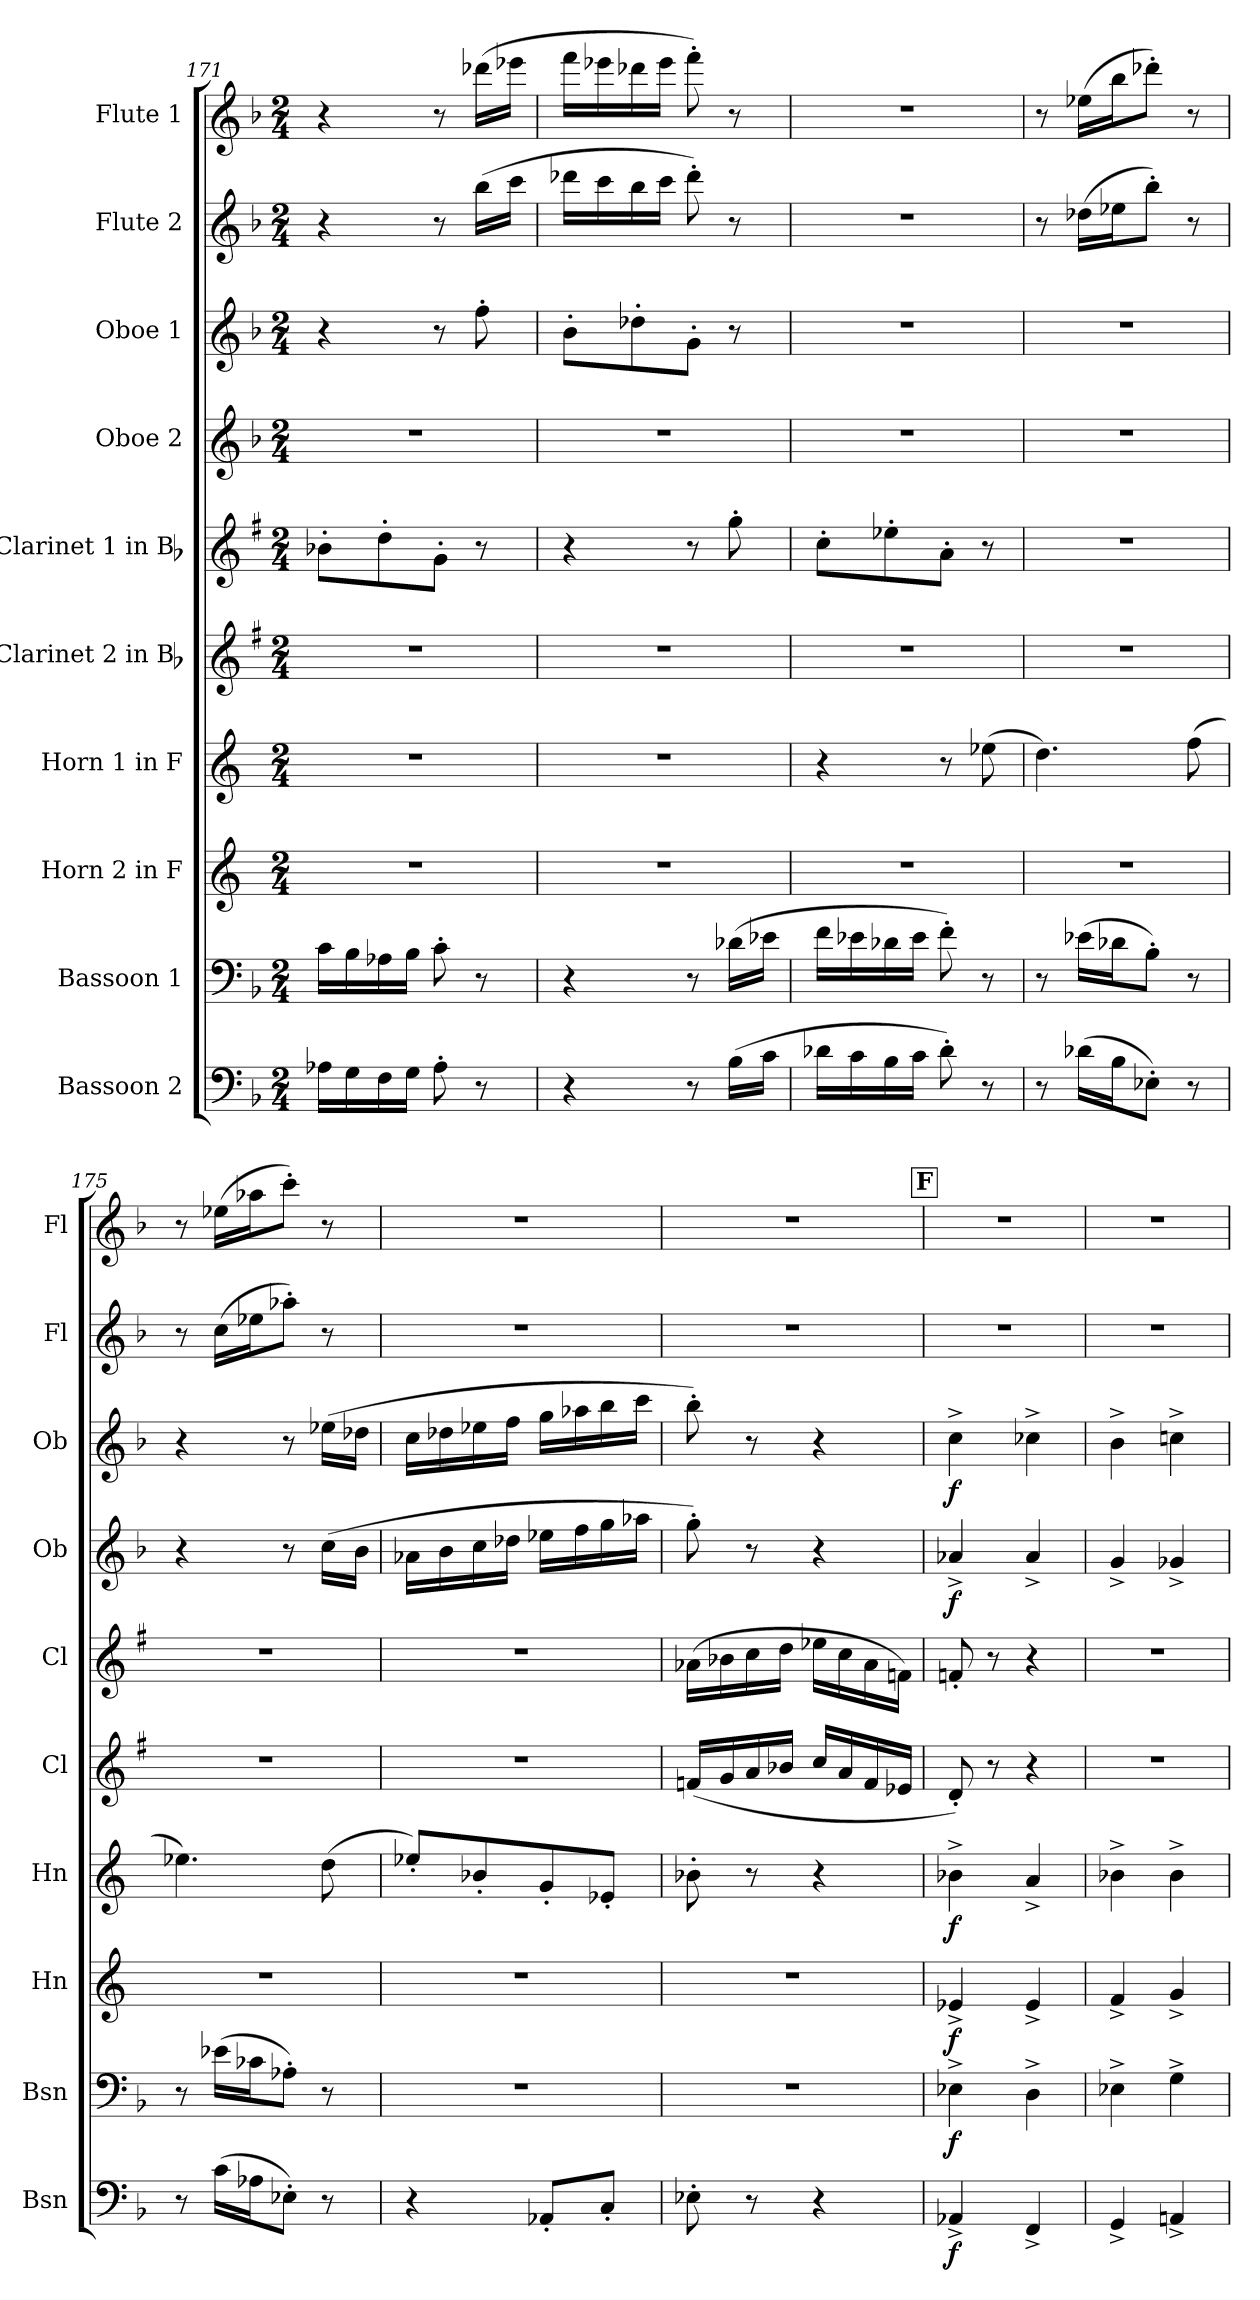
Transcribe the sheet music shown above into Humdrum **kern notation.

**kern	**dynam	**kern	**dynam	**kern	**dynam	**kern	**dynam	**kern	**kern	**kern	**dynam	**kern	**dynam	**kern	**kern
*part10	*part10	*part9	*part9	*part8	*part8	*part7	*part7	*part6	*part5	*part4	*part4	*part3	*part3	*part2	*part1
*staff10	*staff10	*staff9	*staff9	*staff8	*staff8	*staff7	*staff7	*staff6	*staff5	*staff4	*staff4	*staff3	*staff3	*staff2	*staff1
*I"Bassoon 2	*	*I"Bassoon 1	*	*I"Horn 2 in F	*	*I"Horn 1 in F	*	*I"Clarinet 2 in Bb	*I"Clarinet 1 in Bb	*I"Oboe 2	*	*I"Oboe 1	*	*I"Flute 2	*I"Flute 1
*I'Bsn	*	*I'Bsn	*	*I'Hn	*	*I'Hn	*	*I'Cl	*I'Cl	*I'Ob	*	*I'Ob	*	*I'Fl	*I'Fl
*clefF4	*	*clefF4	*	*clefG2	*	*clefG2	*	*clefG2	*clefG2	*clefG2	*	*clefG2	*	*clefG2	*clefG2
*	*	*	*	*ITrd4c7	*	*ITrd4c7	*	*ITrd1c2	*ITrd1c2	*	*	*	*	*	*
*k[b-]	*	*k[b-]	*	*k[b-]	*	*k[b-]	*	*k[b-]	*k[b-]	*k[b-]	*	*k[b-]	*	*k[b-]	*k[b-]
*M2/4	*	*M2/4	*	*M2/4	*	*M2/4	*	*M2/4	*M2/4	*M2/4	*	*M2/4	*	*M2/4	*M2/4
=171	=171	=171	=171	=171	=171	=171	=171	=171	=171	=171	=171	=171	=171	=171	=171
16A-X\LL	.	16c\LL	.	2r	.	2r	.	2r	8a-X'\L	2r	.	4r	.	4r	4r
16G\	.	16B-\	.	.	.	.	.	.	.	.	.	.	.	.	.
16F\	.	16A-X\	.	.	.	.	.	.	8cc'\	.	.	.	.	.	.
16G\JJ	.	16B-\JJ	.	.	.	.	.	.	.	.	.	.	.	.	.
8A-'\	.	8c'\	.	.	.	.	.	.	8f'\J	.	.	8r	.	8r	8r
8r	.	8r	.	.	.	.	.	.	8r	.	.	8ff'\	.	(16bb-\LL	(16ddd-X\LL
.	.	.	.	.	.	.	.	.	.	.	.	.	.	16ccc\JJ	16eee-X\JJ
=172	=172	=172	=172	=172	=172	=172	=172	=172	=172	=172	=172	=172	=172	=172	=172
4r	.	4r	.	2r	.	2r	.	2r	4r	2r	.	8b-'\L	.	16ddd-X\LL	16fff\LL
.	.	.	.	.	.	.	.	.	.	.	.	.	.	16ccc\	16eee-X\
.	.	.	.	.	.	.	.	.	.	.	.	8dd-X'\	.	16bb-\	16ddd-X\
.	.	.	.	.	.	.	.	.	.	.	.	.	.	16ccc\JJ	16eee-\JJ
8r	.	8r	.	.	.	.	.	.	8r	.	.	8g'\J	.	8ddd-'\)	8fff'\)
(16B-\LL	.	(16d-X\LL	.	.	.	.	.	.	8ff'\	.	.	8r	.	8r	8r
16c\JJ	.	16e-X\JJ	.	.	.	.	.	.	.	.	.	.	.	.	.
=173	=173	=173	=173	=173	=173	=173	=173	=173	=173	=173	=173	=173	=173	=173	=173
16d-X\LL	.	16f\LL	.	2r	.	4r	.	2r	8b-'\L	2r	.	2r	.	2r	2r
16c\	.	16e-X\	.	.	.	.	.	.	.	.	.	.	.	.	.
16B-\	.	16d-X\	.	.	.	.	.	.	8dd-X'\	.	.	.	.	.	.
16c\JJ	.	16e-\JJ	.	.	.	.	.	.	.	.	.	.	.	.	.
8d-'\)	.	8f'\)	.	.	.	8r	.	.	8g'\J	.	.	.	.	.	.
8r	.	8r	.	.	.	(8a-X\	.	.	8r	.	.	.	.	.	.
=174	=174	=174	=174	=174	=174	=174	=174	=174	=174	=174	=174	=174	=174	=174	=174
8r	.	8r	.	2r	.	4.g\)	.	2r	2r	2r	.	2r	.	8r	8r
(16d-X\LL	.	(16e-X\LL	.	.	.	.	.	.	.	.	.	.	.	(16dd-X\LL	(16ee-X\LL
16B-\J	.	16d-X\J	.	.	.	.	.	.	.	.	.	.	.	16ee-X\J	16bb-\J
8E-X'\J)	.	8B-'\J)	.	.	.	.	.	.	.	.	.	.	.	8bb-'\J)	8ddd-X'\J)
8r	.	8r	.	.	.	(8b-\	.	.	.	.	.	.	.	8r	8r
=175	=175	=175	=175	=175	=175	=175	=175	=175	=175	=175	=175	=175	=175	=175	=175
8r	.	8r	.	2r	.	4.a-X\)	.	2r	2r	4r	.	4r	.	8r	8r
(16c\LL	.	(16e-X\LL	.	.	.	.	.	.	.	.	.	.	.	(16cc\LL	(16ee-X\LL
16A-X\J	.	16c-X\J	.	.	.	.	.	.	.	.	.	.	.	16ee-X\J	16aa-X\J
8E-X'\J)	.	8A-X'\J)	.	.	.	.	.	.	.	8r	.	8r	.	8aa-X'\J)	8ccc'\J)
8r	.	8r	.	.	.	(8g\	.	.	.	(16cc\LL	.	(16ee-X\LL	.	8r	8r
.	.	.	.	.	.	.	.	.	.	16b-\JJ	.	16dd-X\JJ	.	.	.
!!LO:PB:g=z
=176	=176	=176	=176	=176	=176	=176	=176	=176	=176	=176	=176	=176	=176	=176	=176
4r	.	2r	.	2r	.	8a-X'/L)	.	2r	2r	16a-X\LL	.	16cc\LL	.	2r	2r
.	.	.	.	.	.	.	.	.	.	16b-\	.	16dd-X\	.	.	.
.	.	.	.	.	.	8e-X'/	.	.	.	16cc\	.	16ee-X\	.	.	.
.	.	.	.	.	.	.	.	.	.	16dd-X\JJ	.	16ff\JJ	.	.	.
8AA-X'/L	.	.	.	.	.	8c'/	.	.	.	16ee-X\LL	.	16gg\LL	.	.	.
.	.	.	.	.	.	.	.	.	.	16ff\	.	16aa-X\	.	.	.
8C'/J	.	.	.	.	.	8A-X'/J	.	.	.	16gg\	.	16bb-\	.	.	.
.	.	.	.	.	.	.	.	.	.	16aa-X\JJ	.	16ccc\JJ	.	.	.
=177	=177	=177	=177	=177	=177	=177	=177	=177	=177	=177	=177	=177	=177	=177	=177
8E-X'\	.	2r	.	2r	.	8e-X'\	.	(16e-X/LL	(16g-X\LL	8gg'\)	.	8bb-'\)	.	2r	2r
.	.	.	.	.	.	.	.	16f/	16a-X\	.	.	.	.	.	.
8r	.	.	.	.	.	8r	.	16g/	16b-\	8r	.	8r	.	.	.
.	.	.	.	.	.	.	.	16a-X/JJ	16cc\JJ	.	.	.	.	.	.
4r	.	.	.	.	.	4r	.	16b-/LL	16dd-X\LL	4r	.	4r	.	.	.
.	.	.	.	.	.	.	.	16g/	16b-\	.	.	.	.	.	.
.	.	.	.	.	.	.	.	16e-/	16g-\	.	.	.	.	.	.
.	.	.	.	.	.	.	.	16d-X/JJ	16e-X\JJ)	.	.	.	.	.	.
!!LO:REH:place=s1:a:B:cj:fs=14:t=F
=178	=178	=178	=178	=178	=178	=178	=178	=178	=178	=178	=178	=178	=178	=178	=178
!	!LO:DY:b	!	!LO:DY:b	!	!LO:DY:b	!	!LO:DY:b	!	!	!	!LO:DY:b	!	!LO:DY:b	!	!
4AA-X^/	f	4E-X^\	f	4A-X^/	f	4e-X^\	f	8c'/)	8e-X'/	4a-X^/	f	4cc^\	f	2r	2r
.	.	.	.	.	.	.	.	8r	8r	.	.	.	.	.	.
4FF^/	.	4D^\	.	4A-^/	.	4d^/	.	4r	4r	4a-^/	.	4cc-X^\	.	.	.
=179	=179	=179	=179	=179	=179	=179	=179	=179	=179	=179	=179	=179	=179	=179	=179
4GG^/	.	4E-X^\	.	4B-^/	.	4e-X^\	.	2r	2r	4g^/	.	4b-^\	.	2r	2r
4AAn^/	.	4G^\	.	4c^/	.	4e-^\	.	.	.	4g-X^/	.	4ccn^\	.	.	.
=	=	=	=	=	=	=	=	=	=	=	=	=	=	=	=
*-	*-	*-	*-	*-	*-	*-	*-	*-	*-	*-	*-	*-	*-	*-	*-
